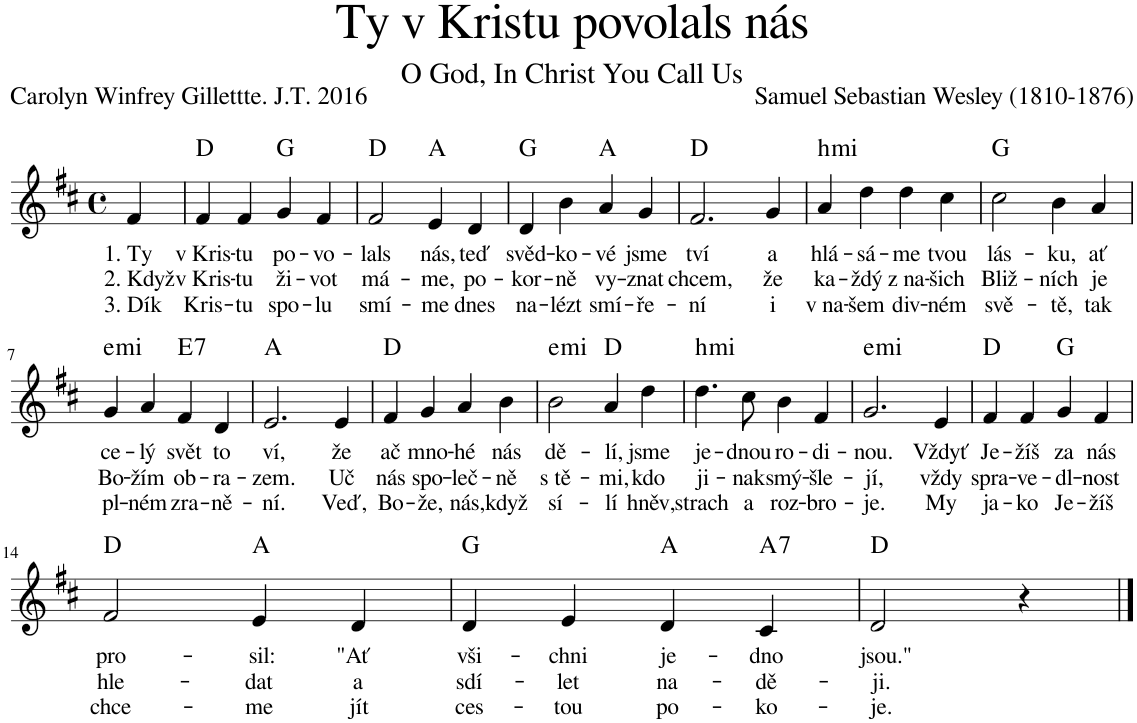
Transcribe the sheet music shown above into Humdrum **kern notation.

**kern	**text	**text	**text	**harte
*part1	*part1	*part1	*part1	*part1
*staff1	*staff1	*staff1	*staff1	*
*I"Zpěv	*	*	*	*
*clefG2	*	*	*	*
*k[f#c#]	*	*	*	*
*M4/4	*	*	*	*
*met(c)	*	*	*	*
=	=	=	=	=
!	!LO:LY:b	!LO:LY:b	!LO:LY:b	!
4f#/	1. Ty	2. Když	3. Dík	.
=1	=1	=1	=1	=1
!	!LO:LY:b	!LO:LY:b	!LO:LY:b	!
4f#/	v Kris-	v Kris-	Kris-	D:maj
!	!LO:LY:b	!LO:LY:b	!LO:LY:b	!
4f#/	-tu	-tu	-tu	.
!	!LO:LY:b	!LO:LY:b	!LO:LY:b	!
4g/	po-	ži-	spo-	G:maj
!	!LO:LY:b	!LO:LY:b	!LO:LY:b	!
4f#/	-vo-	-vot	-lu	.
=2	=2	=2	=2	=2
!	!LO:LY:b	!LO:LY:b	!LO:LY:b	!
2f#/	-lals	má-	smí-	D:maj
!	!LO:LY:b	!LO:LY:b	!LO:LY:b	!
4e/	nás,	-me,	-me	A:maj
!	!LO:LY:b	!LO:LY:b	!LO:LY:b	!
4d/	teď	po-	dnes	.
=3	=3	=3	=3	=3
!	!LO:LY:b	!LO:LY:b	!LO:LY:b	!
4d/	svěd-	-kor-	na-	G:maj
!	!LO:LY:b	!LO:LY:b	!LO:LY:b	!
4b\	-ko-	-ně	-lézt	.
!	!LO:LY:b	!LO:LY:b	!LO:LY:b	!
4a/	-vé	vy-	smí-	A:maj
!	!LO:LY:b	!LO:LY:b	!LO:LY:b	!
4g/	jsme	-znat	-ře-	.
=4	=4	=4	=4	=4
!	!LO:LY:b	!LO:LY:b	!LO:LY:b	!
2.f#/	tví	chcem,	-ní	D:maj
!	!LO:LY:b	!LO:LY:b	!LO:LY:b	!
4g/	a	že	i	.
=5	=5	=5	=5	=5
!	!LO:LY:b	!LO:LY:b	!LO:LY:b	!LO:H:kt=mi
4a/	hlá-	ka-	v na-	B:min
!	!LO:LY:b	!LO:LY:b	!LO:LY:b	!
4dd\	-sá-	-ždý	-šem	.
!	!LO:LY:b	!LO:LY:b	!LO:LY:b	!
4dd\	-me	z na-	div-	.
!	!LO:LY:b	!LO:LY:b	!LO:LY:b	!
4cc#\	tvou	-šich	-ném	.
=6	=6	=6	=6	=6
!	!LO:LY:b	!LO:LY:b	!LO:LY:b	!
2cc#\	lás-	Bliž-	svě-	G:maj
!	!LO:LY:b	!LO:LY:b	!LO:LY:b	!
4b\	-ku,	-ních	-tě,	.
!	!LO:LY:b	!LO:LY:b	!LO:LY:b	!
4a/	ať	je	tak	.
!!LO:LB:g=z
=7	=7	=7	=7	=7
!	!LO:LY:b	!LO:LY:b	!LO:LY:b	!LO:H:kt=mi
4g/	ce-	Bo-	pl-	E:min
!	!LO:LY:b	!LO:LY:b	!LO:LY:b	!
4a/	-lý	-žím	-ném	.
!	!LO:LY:b	!LO:LY:b	!LO:LY:b	!LO:H:kt=7
4f#/	svět	ob-	zra-	E:7
!	!LO:LY:b	!LO:LY:b	!LO:LY:b	!
4d/	to	-ra-	-ně-	.
=8	=8	=8	=8	=8
!	!LO:LY:b	!LO:LY:b	!LO:LY:b	!
2.e/	ví,	-zem.	-ní.	A:maj
!	!LO:LY:b	!LO:LY:b	!LO:LY:b	!
4e/	že	Uč	Veď,	.
=9	=9	=9	=9	=9
!	!LO:LY:b	!LO:LY:b	!LO:LY:b	!
4f#/	ač	nás	Bo-	D:maj
!	!LO:LY:b	!LO:LY:b	!LO:LY:b	!
4g/	mno-	spo-	-že,	.
!	!LO:LY:b	!LO:LY:b	!LO:LY:b	!
4a/	-hé	-leč-	nás,	.
!	!LO:LY:b	!LO:LY:b	!LO:LY:b	!
4b\	nás	-ně	když	.
=10	=10	=10	=10	=10
!	!LO:LY:b	!LO:LY:b	!LO:LY:b	!LO:H:kt=mi
2b\	dě-	s tě-	sí-	E:min
!	!LO:LY:b	!LO:LY:b	!LO:LY:b	!
4a/	-lí,	-mi,	-lí	D:maj
!	!LO:LY:b	!LO:LY:b	!LO:LY:b	!
4dd\	jsme	kdo	hněv,	.
=11	=11	=11	=11	=11
!	!LO:LY:b	!LO:LY:b	!LO:LY:b	!LO:H:kt=mi
4.dd\	je-	ji-	strach	B:min
!	!LO:LY:b	!LO:LY:b	!LO:LY:b	!
8cc#\	-dnou	-nak	a	.
!	!LO:LY:b	!LO:LY:b	!LO:LY:b	!
4b\	ro-	smý-	roz-	.
!	!LO:LY:b	!LO:LY:b	!LO:LY:b	!
4f#/	-di-	-šle-	-bro-	.
=12	=12	=12	=12	=12
!	!LO:LY:b	!LO:LY:b	!LO:LY:b	!LO:H:kt=mi
2.g/	-nou.	-jí,	-je.	E:min
!	!LO:LY:b	!LO:LY:b	!LO:LY:b	!
4e/	Vždyť	vždy	My	.
=13	=13	=13	=13	=13
!	!LO:LY:b	!LO:LY:b	!LO:LY:b	!
4f#/	Je-	spra-	ja-	D:maj
!	!LO:LY:b	!LO:LY:b	!LO:LY:b	!
4f#/	-žíš	-ve-	-ko	.
!	!LO:LY:b	!LO:LY:b	!LO:LY:b	!
4g/	za	-dl-	Je-	G:maj
!	!LO:LY:b	!LO:LY:b	!LO:LY:b	!
4f#/	nás	-nost	-žíš	.
!!LO:LB:g=z
=14	=14	=14	=14	=14
!	!LO:LY:b	!LO:LY:b	!LO:LY:b	!
2f#/	pro-	hle-	chce-	D:maj
!	!LO:LY:b	!LO:LY:b	!LO:LY:b	!
4e/	-sil:	-dat	-me	A:maj
!	!LO:LY:b	!LO:LY:b	!LO:LY:b	!
4d/	"Ať	a	jít	.
=15	=15	=15	=15	=15
!	!LO:LY:b	!LO:LY:b	!LO:LY:b	!
4d/	vši-	sdí-	ces-	G:maj
!	!LO:LY:b	!LO:LY:b	!LO:LY:b	!
4e/	-chni	-let	-tou	.
!	!LO:LY:b	!LO:LY:b	!LO:LY:b	!
4d/	je-	na-	po-	A:maj
!	!LO:LY:b	!LO:LY:b	!LO:LY:b	!LO:H:kt=7
4c#/	-dno	-dě-	-ko-	A:7
=16	=16	=16	=16	=16
!	!LO:LY:b	!LO:LY:b	!LO:LY:b	!
2d/	jsou."	-ji.	-je.	D:maj
4r	.	.	.	.
==	==	==	==	==
*-	*-	*-	*-	*-
